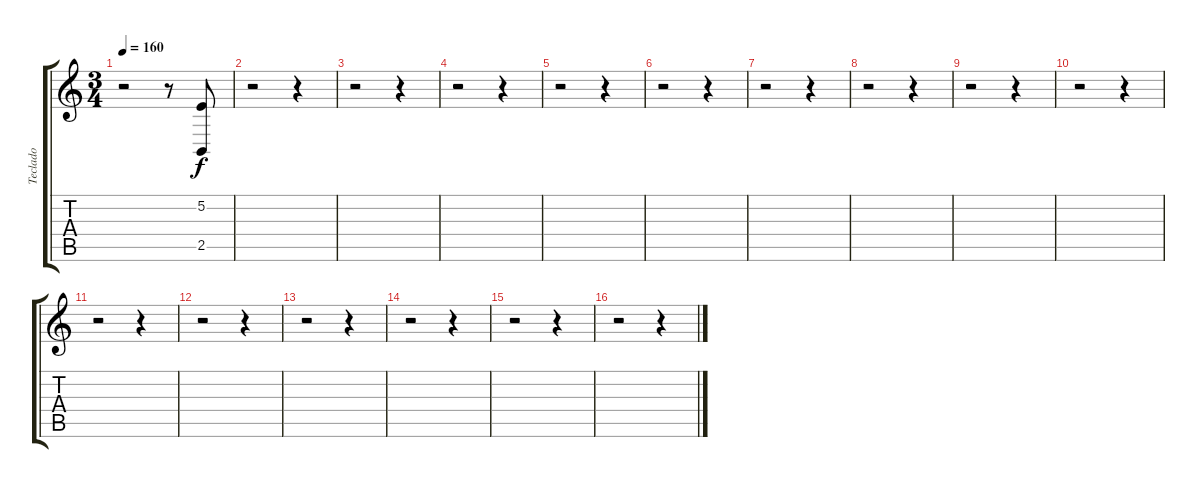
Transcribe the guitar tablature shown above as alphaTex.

\track ("Teclado" "Teclado") {instrument tubularbells}
\staff {score tabs}
\tuning (E4 B3 G3 D3 A2 E2) {hide}
\ts (3 4)
\tempo 160
\clef g2
\ks c
r.2{dy f} r.8 (5.2 2.5).8 |
r.2 r.4 |
r.2 r.4 |
r.2 r.4 |
r.2 r.4 |
r.2 r.4 |
r.2 r.4 |
r.2 r.4 |
r.2 r.4 |
r.2 r.4 |
r.2 r.4 |
r.2 r.4 |
r.2 r.4 |
r.2 r.4 |
r.2 r.4 |
r.2 r.4
